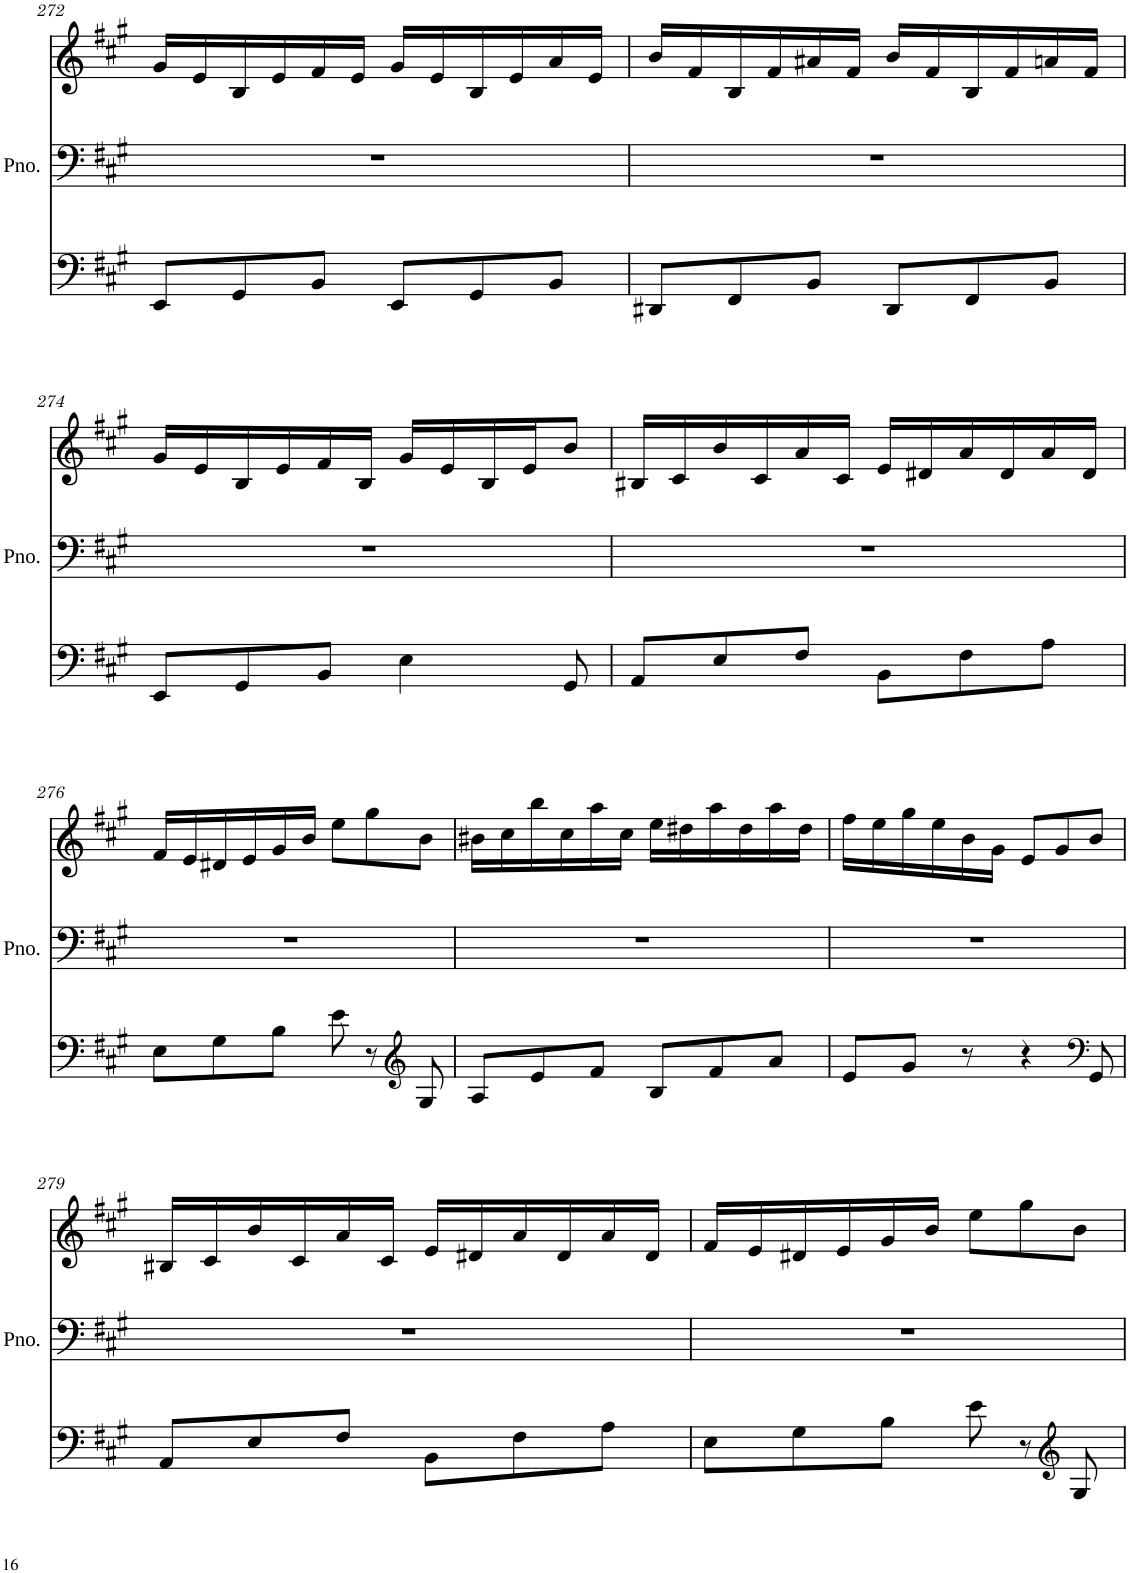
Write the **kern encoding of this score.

**kern	**kern	**kern
*part1	*part1	*part1
*staff3	*staff2	*staff1
*I"Piano	*	*
*I'Pno.	*	*
!!LO:PB:g=z
*clefF4	*clefF4	*clefG2
*k[f#c#g#]	*k[f#c#g#]	*k[f#c#g#]
*M6/8	*M6/8	*M6/8
=272	=272	=272
8EE/L	2.r	16g#/LL
.	.	16e/
8GG#/	.	16B/
.	.	16e/
8BB/J	.	16f#/
.	.	16e/JJ
8EE/L	.	16g#/LL
.	.	16e/
8GG#/	.	16B/
.	.	16e/
8BB/J	.	16a/
.	.	16e/JJ
=273	=273	=273
8DD#X/L	2.r	16b/LL
.	.	16f#/
8FF#/	.	16B/
.	.	16f#/
8BB/J	.	16a#X/
.	.	16f#/JJ
8DD#/L	.	16b/LL
.	.	16f#/
8FF#/	.	16B/
.	.	16f#/
8BB/J	.	16an/
.	.	16f#/JJ
!!LO:LB:g=z
=274	=274	=274
8EE/L	2.r	16g#/LL
.	.	16e/
8GG#/	.	16B/
.	.	16e/
8BB/J	.	16f#/
.	.	16B/JJ
4E\	.	16g#/LL
.	.	16e/
.	.	16B/
.	.	16e/J
8GG#/	.	8b/J
=275	=275	=275
8AA/L	2.r	16B#X/LL
.	.	16c#/
8E/	.	16b/
.	.	16c#/
8F#/J	.	16a/
.	.	16c#/JJ
8BB\L	.	16e/LL
.	.	16d#X/
8F#\	.	16a/
.	.	16d#/
8A\J	.	16a/
.	.	16d#/JJ
!!LO:LB:g=z
=276	=276	=276
8E\L	2.r	16f#/LL
.	.	16e/
8G#\	.	16d#X/
.	.	16e/
8B\J	.	16g#/
.	.	16b/JJ
8e\	.	8ee\L
8r	.	8gg#\
*clefG2	*	*
8G#/	.	8b\J
=277	=277	=277
8A/L	2.r	16b#X\LL
.	.	16cc#\
8e/	.	16bb\
.	.	16cc#\
8f#/J	.	16aa\
.	.	16cc#\JJ
8B/L	.	16ee\LL
.	.	16dd#X\
8f#/	.	16aa\
.	.	16dd#\
8a/J	.	16aa\
.	.	16dd#\JJ
=278	=278	=278
8e/L	2.r	16ff#\LL
.	.	16ee\
8g#/J	.	16gg#\
.	.	16ee\
8r	.	16b\
.	.	16g#\JJ
4r	.	8e/L
.	.	8g#/
*clefF4	*	*
8GG#/	.	8b/J
!!LO:LB:g=z
=279	=279	=279
8AA/L	2.r	16B#X/LL
.	.	16c#/
8E/	.	16b/
.	.	16c#/
8F#/J	.	16a/
.	.	16c#/JJ
8BB\L	.	16e/LL
.	.	16d#X/
8F#\	.	16a/
.	.	16d#/
8A\J	.	16a/
.	.	16d#/JJ
=280	=280	=280
8E\L	2.r	16f#/LL
.	.	16e/
8G#\	.	16d#X/
.	.	16e/
8B\J	.	16g#/
.	.	16b/JJ
8e\	.	8ee\L
8r	.	8gg#\
*clefG2	*	*
8G#/	.	8b\J
=	=	=
*-	*-	*-
